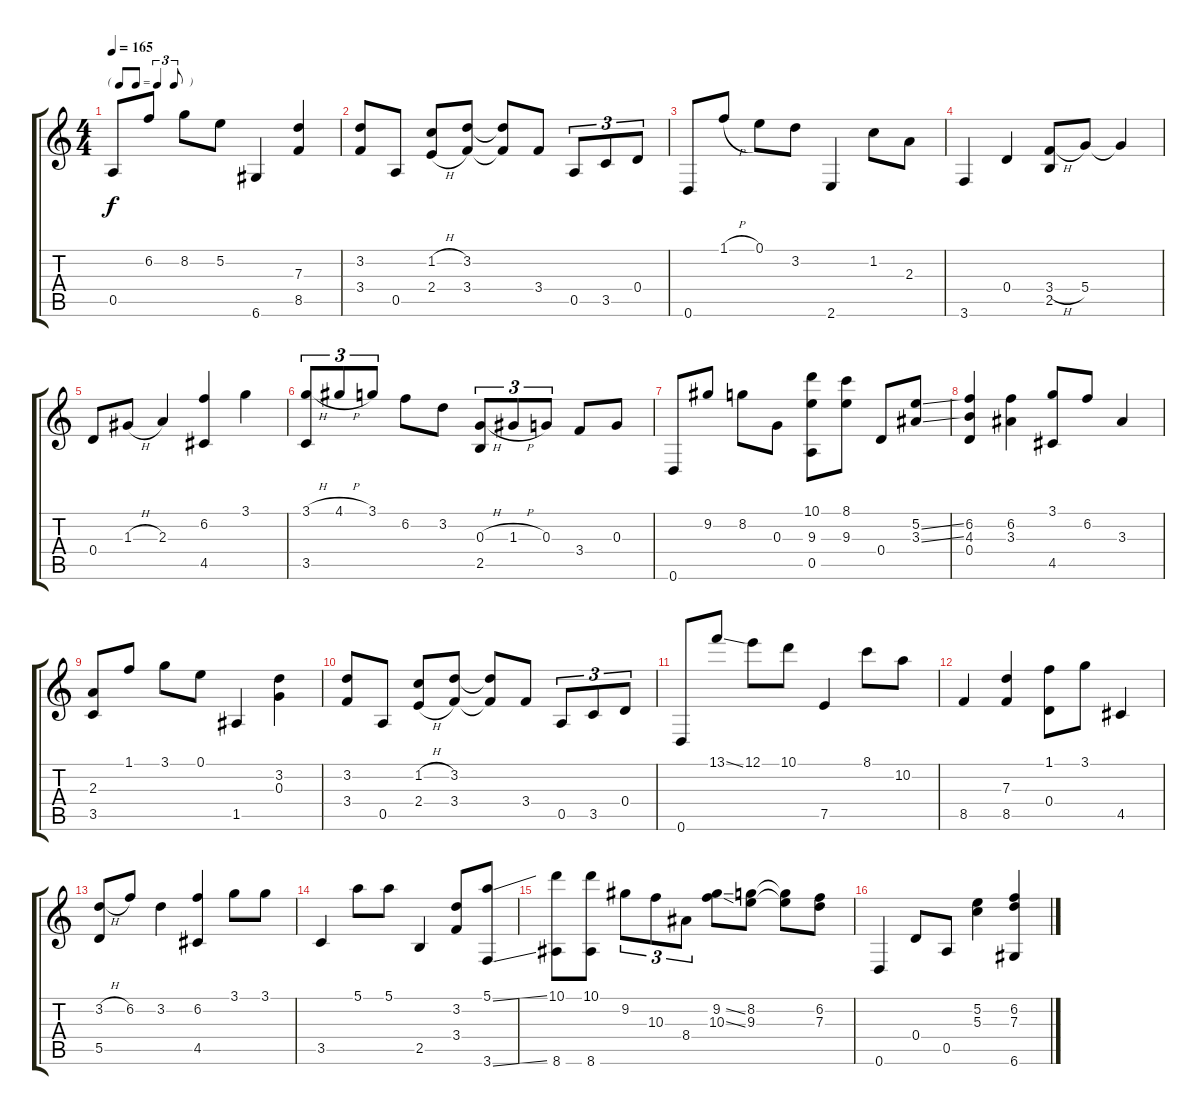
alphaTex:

\track "" {instrument acousticguitarsteel}
\staff {score tabs}
\tuning (E4 B3 G3 D3 A2 D2) {hide}
\ts (4 4)
\tf triplet8th
\tempo 165
\clef g2
\ks c
0.5.8{dy f} 6.2.8 8.2.8 5.2.8 6.6.4 (7.3 8.5).4 |
(3.2 3.4).8 0.5.8 (1.2{h} 2.4{h}).8 (3.2 3.4).8 (3.2{t} 3.4{t}).8 3.4.8 0.5.8{tu (3 2)} 3.5.8{tu (3 2)} 0.4.8{tu (3 2)} |
0.6.8 1.1{h}.8 0.1.8 3.2.8 2.6.4 1.2.8 2.3.8 |
3.6.4 0.4.4 (3.4{h} 2.5).8 5.4.8 5.4{t}.4 |
0.4.8 1.3{h}.8 2.3.4 (6.2 4.5).4 3.1.4 |
(3.1{h} 3.5).8{tu (3 2)} 4.1{h}.8{tu (3 2)} 3.1.8{tu (3 2)} 6.2.8 3.2.8 (0.3{h} 2.5).8{tu (3 2)} 1.3{h}.8{tu (3 2)} 0.3.8{tu (3 2)} 3.4.8 0.3.8 |
0.6.8 9.2.8 8.2.8 0.3.8 (10.1 9.3 0.5).8 (8.1 9.3).8 0.4.8 (5.2{ss} 3.3{ss}).8 |
(6.2 4.3 0.4).4 (6.2 3.3).4 (3.1 4.5).8 6.2.8 3.3.4 |
(2.3 3.5).8 1.1.8 3.1.8 0.1.8 1.5.4 (3.2 0.3).4 |
(3.2 3.4).8 0.5.8 (1.2{h} 2.4{h}).8 (3.2 3.4).8 (3.2{t} 3.4{t}).8 3.4.8 0.5.8{tu (3 2)} 3.5.8{tu (3 2)} 0.4.8{tu (3 2)} |
0.6.8 13.1{ss}.8 12.1.8 10.1.8 7.5.4 8.1.8 10.2.8 |
8.5.4 (7.3 8.5).4 (1.1 0.4).8 3.1.8 4.5.4 |
(3.2{h} 5.5).8 6.2.8 3.2.4 (6.2 4.5).4 3.1.8 3.1.8 |
3.5.4 5.1.8 5.1.8 2.5.4 (3.2 3.4).8 (5.1{ss} 3.6{ss}).8 |
(10.1 8.6).8 (10.1 8.6).8 9.2.8{tu (3 2)} 10.3.8{tu (3 2)} 8.4.8{tu (3 2)} (9.2{ss} 10.3{ss}).8 (8.2 9.3).8 (8.2{t} 9.3{t}).8 (6.2 7.3).8 |
0.6.4 0.4.8 0.5.8 (5.2 5.3).4 (6.2 7.3 6.6).4
